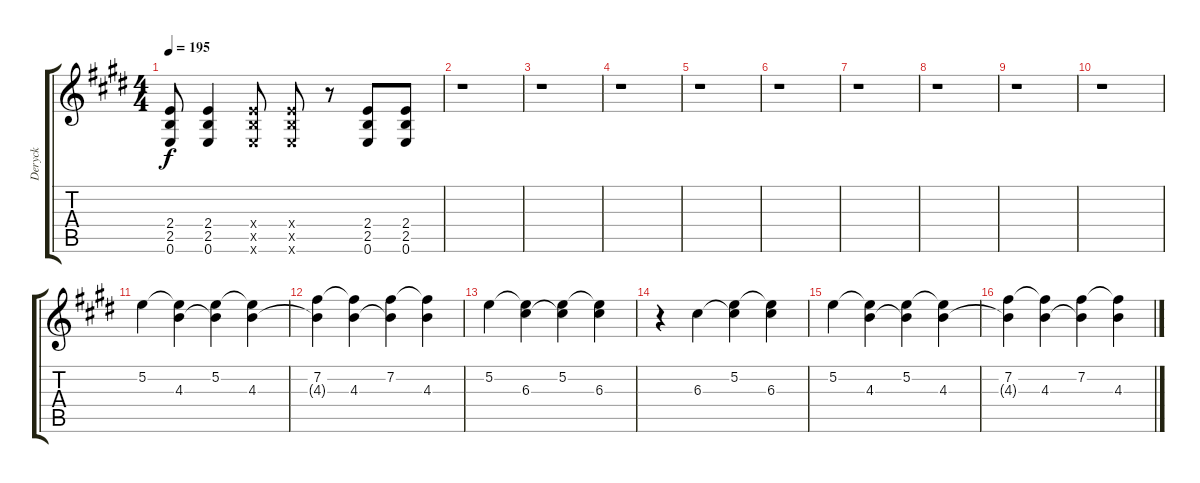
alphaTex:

\track ("Deryck" "Deryck") {instrument distortionguitar}
\staff {score tabs}
\tuning (E4 B3 G3 D3 A2 E2) {hide}
\ts (4 4)
\tempo 195
\clef g2
\ks e
(2.4 2.5 0.6).8{dy f} (2.4 2.5 0.6).4 (2.4{x} 2.5{x} 0.6{x}).8 (2.4{x} 2.5{x} 0.6{x}).8 r.8 (2.4 2.5 0.6).8 (2.4 2.5 0.6).8 |
r.1 |
r.1 |
r.1 |
r.1 |
r.1 |
r.1 |
r.1 |
r.1 |
r.1 |
5.2.4{instrument acousticguitarsteel} (5.2{t} 4.3).4 (5.2 4.3{t}).4 (5.2{t} 4.3).4 |
(7.2 4.3{t}).4 (7.2{t} 4.3).4 (7.2 4.3{t}).4 (7.2{t} 4.3).4 |
5.2.4 (5.2{t} 6.3).4 (5.2 6.3{t}).4 (5.2{t} 6.3).4 |
r.4 6.3.4 (5.2 6.3{t}).4 (5.2{t} 6.3).4 |
5.2.4 (5.2{t} 4.3).4 (5.2 4.3{t}).4 (5.2{t} 4.3).4 |
(7.2 4.3{t}).4 (7.2{t} 4.3).4 (7.2 4.3{t}).4 (7.2{t} 4.3).4
